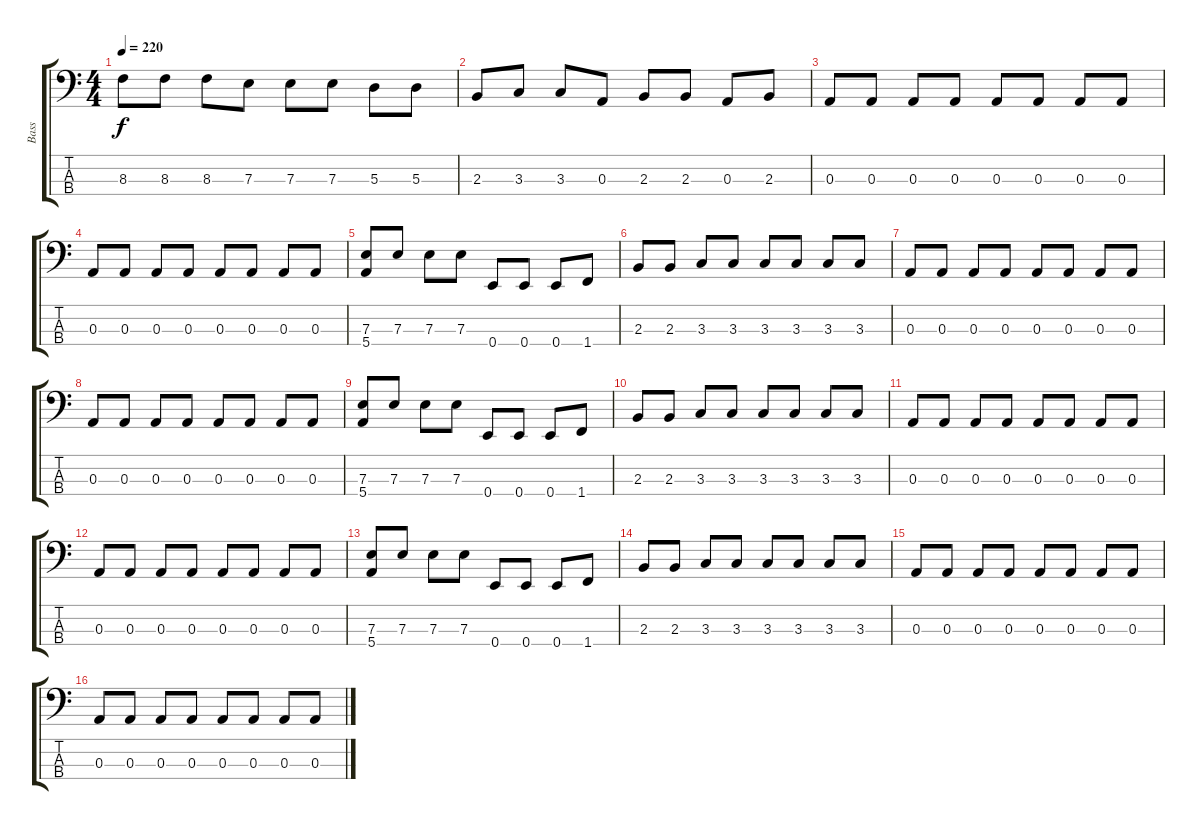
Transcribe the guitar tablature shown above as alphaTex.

\track ("Bass" "Bass") {instrument electricbasspick}
\staff {score tabs}
\tuning (G2 D2 A1 E1) {hide}
\ts (4 4)
\tempo 220
\clef f4
\ks c
8.3.8{dy f} 8.3.8 8.3.8 7.3.8 7.3.8 7.3.8 5.3.8 5.3.8 |
2.3.8 3.3.8 3.3.8 0.3.8 2.3.8 2.3.8 0.3.8 2.3.8 |
0.3.8 0.3.8 0.3.8 0.3.8 0.3.8 0.3.8 0.3.8 0.3.8 |
0.3.8 0.3.8 0.3.8 0.3.8 0.3.8 0.3.8 0.3.8 0.3.8 |
(7.3 5.4).8 7.3.8 7.3.8 7.3.8 0.4.8 0.4.8 0.4.8 1.4.8 |
2.3.8 2.3.8 3.3.8 3.3.8 3.3.8 3.3.8 3.3.8 3.3.8 |
0.3.8 0.3.8 0.3.8 0.3.8 0.3.8 0.3.8 0.3.8 0.3.8 |
0.3.8 0.3.8 0.3.8 0.3.8 0.3.8 0.3.8 0.3.8 0.3.8 |
(7.3 5.4).8 7.3.8 7.3.8 7.3.8 0.4.8 0.4.8 0.4.8 1.4.8 |
2.3.8 2.3.8 3.3.8 3.3.8 3.3.8 3.3.8 3.3.8 3.3.8 |
0.3.8 0.3.8 0.3.8 0.3.8 0.3.8 0.3.8 0.3.8 0.3.8 |
0.3.8 0.3.8 0.3.8 0.3.8 0.3.8 0.3.8 0.3.8 0.3.8 |
(7.3 5.4).8 7.3.8 7.3.8 7.3.8 0.4.8 0.4.8 0.4.8 1.4.8 |
2.3.8 2.3.8 3.3.8 3.3.8 3.3.8 3.3.8 3.3.8 3.3.8 |
0.3.8 0.3.8 0.3.8 0.3.8 0.3.8 0.3.8 0.3.8 0.3.8 |
0.3.8 0.3.8 0.3.8 0.3.8 0.3.8 0.3.8 0.3.8 0.3.8
